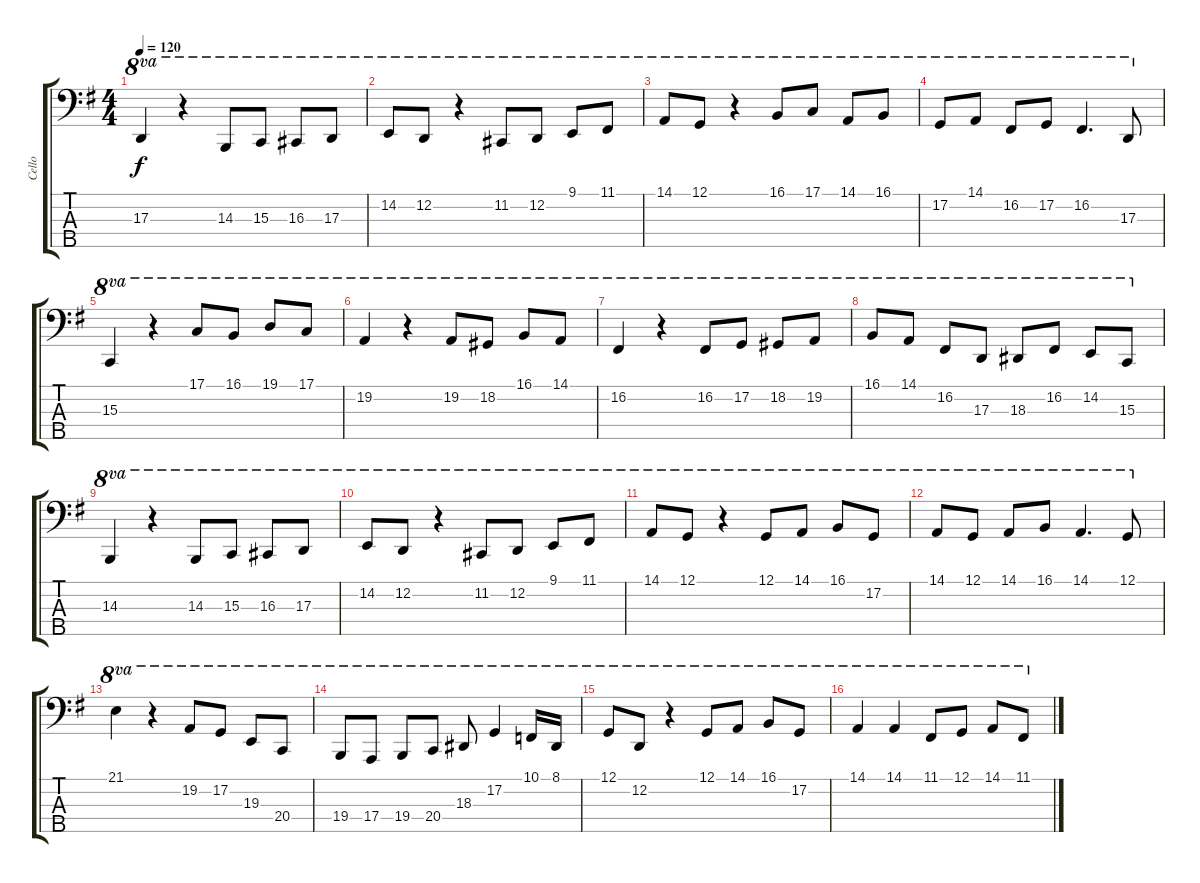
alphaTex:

\track ("Cello" "Cello") {instrument cello}
\staff {score tabs}
\tuning (G2 D2 A1 E1 B0) {hide}
\ts (4 4)
\tempo 120
\clef f4
\ks g
17.3.4{ot 8va dy f} r.4{ot 8va} 14.3.8{ot 8va volume 13} 15.3.8{ot 8va} 16.3.8{ot 8va} 17.3.8{ot 8va} |
14.2.8{ot 8va} 12.2.8{ot 8va} r.4{ot 8va} 11.2.8{ot 8va} 12.2.8{ot 8va} 9.1.8{ot 8va} 11.1.8{ot 8va} |
14.1.8{ot 8va} 12.1.8{ot 8va} r.4{ot 8va} 16.1.8{ot 8va} 17.1.8{ot 8va} 14.1.8{ot 8va} 16.1.8{ot 8va} |
17.2.8{ot 8va} 14.1.8{ot 8va} 16.2.8{ot 8va} 17.2.8{ot 8va} 16.2.4{d ot 8va} 17.3.8{ot 8va} |
15.3.4{ot 8va} r.4{ot 8va} 17.1.8{ot 8va} 16.1.8{ot 8va} 19.1.8{ot 8va} 17.1.8{ot 8va} |
19.2.4{ot 8va} r.4{ot 8va} 19.2.8{ot 8va} 18.2.8{ot 8va} 16.1.8{ot 8va} 14.1.8{ot 8va} |
16.2.4{ot 8va} r.4{ot 8va} 16.2.8{ot 8va} 17.2.8{ot 8va} 18.2.8{ot 8va} 19.2.8{ot 8va} |
16.1.8{ot 8va} 14.1.8{ot 8va} 16.2.8{ot 8va} 17.3.8{ot 8va} 18.3.8{ot 8va} 16.2.8{ot 8va} 14.2.8{ot 8va} 15.3.8{ot 8va} |
14.3.4{ot 8va} r.4{ot 8va} 14.3.8{ot 8va} 15.3.8{ot 8va} 16.3.8{ot 8va} 17.3.8{ot 8va} |
14.2.8{ot 8va} 12.2.8{ot 8va} r.4{ot 8va} 11.2.8{ot 8va} 12.2.8{ot 8va} 9.1.8{ot 8va} 11.1.8{ot 8va} |
14.1.8{ot 8va} 12.1.8{ot 8va} r.4{ot 8va} 12.1.8{ot 8va} 14.1.8{ot 8va} 16.1.8{ot 8va} 17.2.8{ot 8va} |
14.1.8{ot 8va} 12.1.8{ot 8va} 14.1.8{ot 8va} 16.1.8{ot 8va} 14.1.4{d ot 8va} 12.1.8{ot 8va} |
21.1.4{ot 8va} r.4{ot 8va} 19.2.8{ot 8va} 17.2.8{ot 8va} 19.3.8{ot 8va} 20.4.8{ot 8va} |
19.4.8{ot 8va} 17.4.8{ot 8va} 19.4.8{ot 8va} 20.4.8{ot 8va} 18.3.8{ot 8va} 17.2.4{ot 8va} 10.1.16{ot 8va} 8.1.16{ot 8va} |
12.1.8{ot 8va} 12.2.8{ot 8va} r.4{ot 8va} 12.1.8{ot 8va} 14.1.8{ot 8va} 16.1.8{ot 8va} 17.2.8{ot 8va} |
14.1.4{ot 8va} 14.1.4{ot 8va} 11.1.8{ot 8va} 12.1.8{ot 8va} 14.1.8{ot 8va} 11.1.8{ot 8va}
